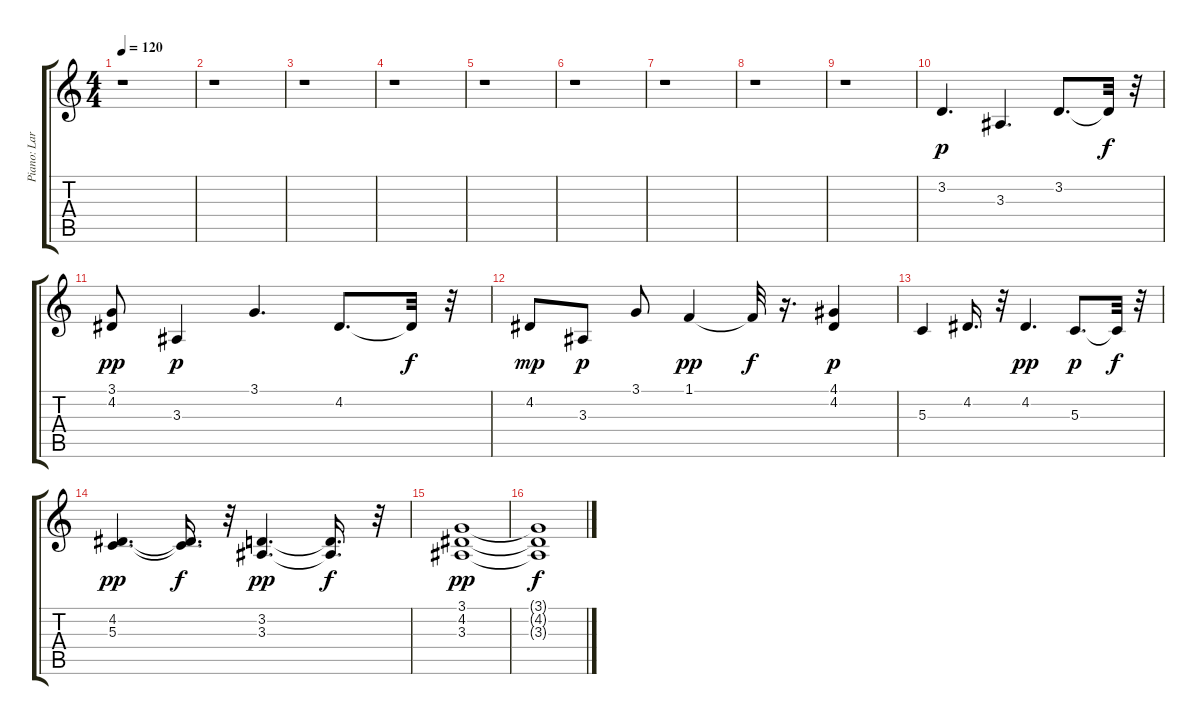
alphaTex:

\track ("Piano: Larry Knechtel[Left]" "Piano: Lar") {instrument acousticgrandpiano}
\staff {score tabs}
\tuning (E4 B3 G3 D3 A2 E2) {hide}
\ts (4 4)
\tempo 120
\clef g2
\ks c
r.1{dy p} |
r.1 |
r.1 |
r.1 |
r.1 |
r.1 |
r.1 |
r.1 |
r.1 |
3.2.4{d} 3.3.4{d} 3.2.8{d} 3.2{t}.32{dy f} r.32 |
(3.1 4.2).8{dy pp} 3.3.4{dy p} 3.1.4{d} 4.2.8{d} 4.2{t}.32{dy f} r.32 |
4.2.8{dy mp} 3.3.8{dy p} 3.1.8 1.1.4{dy pp} 1.1{t}.32{dy f} r.16{d} (4.1 4.2).4{dy p} |
5.3.4 4.2.16{d} r.32 4.2.4{d dy pp} 5.3.8{d dy p} 5.3{t}.32{dy f} r.32 |
(4.2 5.3).4{d dy pp} (4.2{t} 5.3{t}).16{d dy f} r.32 (3.2 3.3).4{d dy pp} (3.2{t} 3.3{t}).16{d dy f} r.32 |
(3.1 4.2 3.3).1{dy pp} |
(3.1{t} 4.2{t} 3.3{t}).1{dy f}
